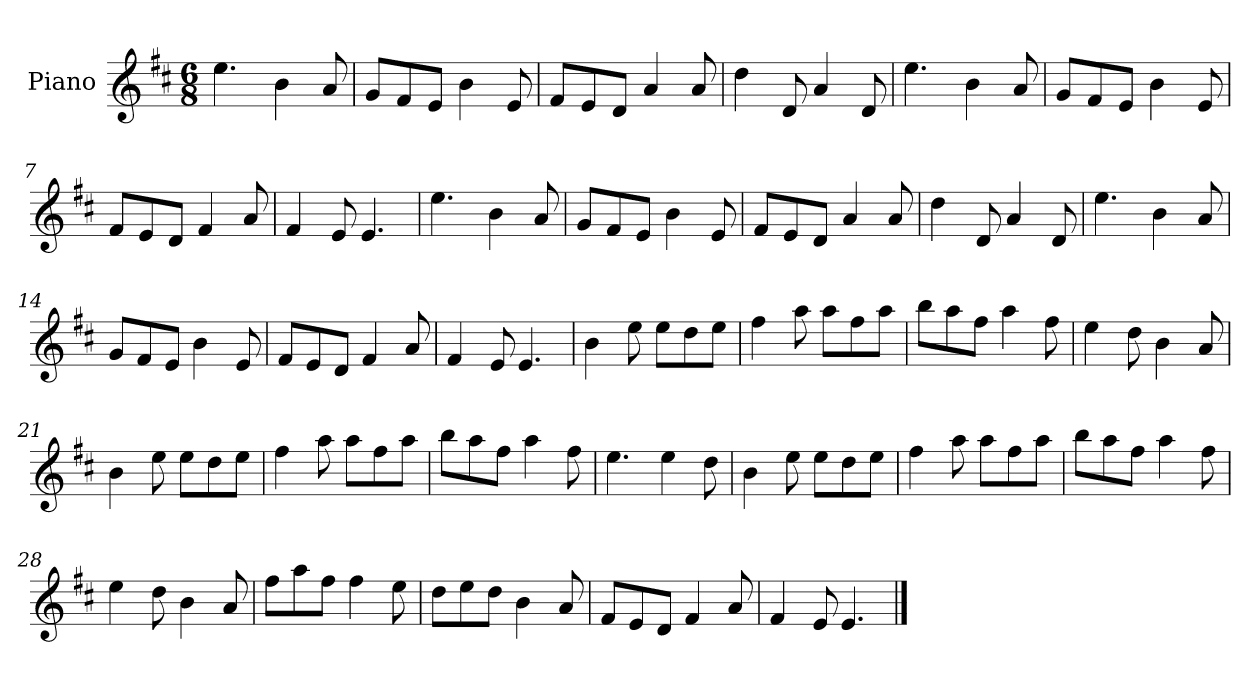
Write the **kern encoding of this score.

**kern
*part1
*staff1
*I"Piano
*I'Pno
*clefG2
*k[f#c#]
*M6/8
=1
4.ee\
4b\
8a/
=2
8g/L
8f#/
8e/J
4b\
8e/
=3
8f#/L
8e/
8d/J
4a/
8a/
=4
4dd\
8d/
4a/
8d/
=5
4.ee\
4b\
8a/
=6
8g/L
8f#/
8e/J
4b\
8e/
=7
8f#/L
8e/
8d/J
4f#/
8a/
=8
4f#/
8e/
4.e/
=9
4.ee\
4b\
8a/
=10
8g/L
8f#/
8e/J
4b\
8e/
=11
8f#/L
8e/
8d/J
4a/
8a/
=12
4dd\
8d/
4a/
8d/
=13
4.ee\
4b\
8a/
=14
8g/L
8f#/
8e/J
4b\
8e/
=15
8f#/L
8e/
8d/J
4f#/
8a/
=16
4f#/
8e/
4.e/
=17
4b\
8ee\
8ee\L
8dd\
8ee\J
=18
4ff#\
8aa\
8aa\L
8ff#\
8aa\J
=19
8bb\L
8aa\
8ff#\J
4aa\
8ff#\
=20
4ee\
8dd\
4b\
8a/
=21
4b\
8ee\
8ee\L
8dd\
8ee\J
=22
4ff#\
8aa\
8aa\L
8ff#\
8aa\J
=23
8bb\L
8aa\
8ff#\J
4aa\
8ff#\
=24
4.ee\
4ee\
8dd\
=25
4b\
8ee\
8ee\L
8dd\
8ee\J
=26
4ff#\
8aa\
8aa\L
8ff#\
8aa\J
=27
8bb\L
8aa\
8ff#\J
4aa\
8ff#\
=28
4ee\
8dd\
4b\
8a/
=29
8ff#\L
8aa\
8ff#\J
4ff#\
8ee\
=30
8dd\L
8ee\
8dd\J
4b\
8a/
=31
8f#/L
8e/
8d/J
4f#/
8a/
=32
4f#/
8e/
4.e/
==
*-
